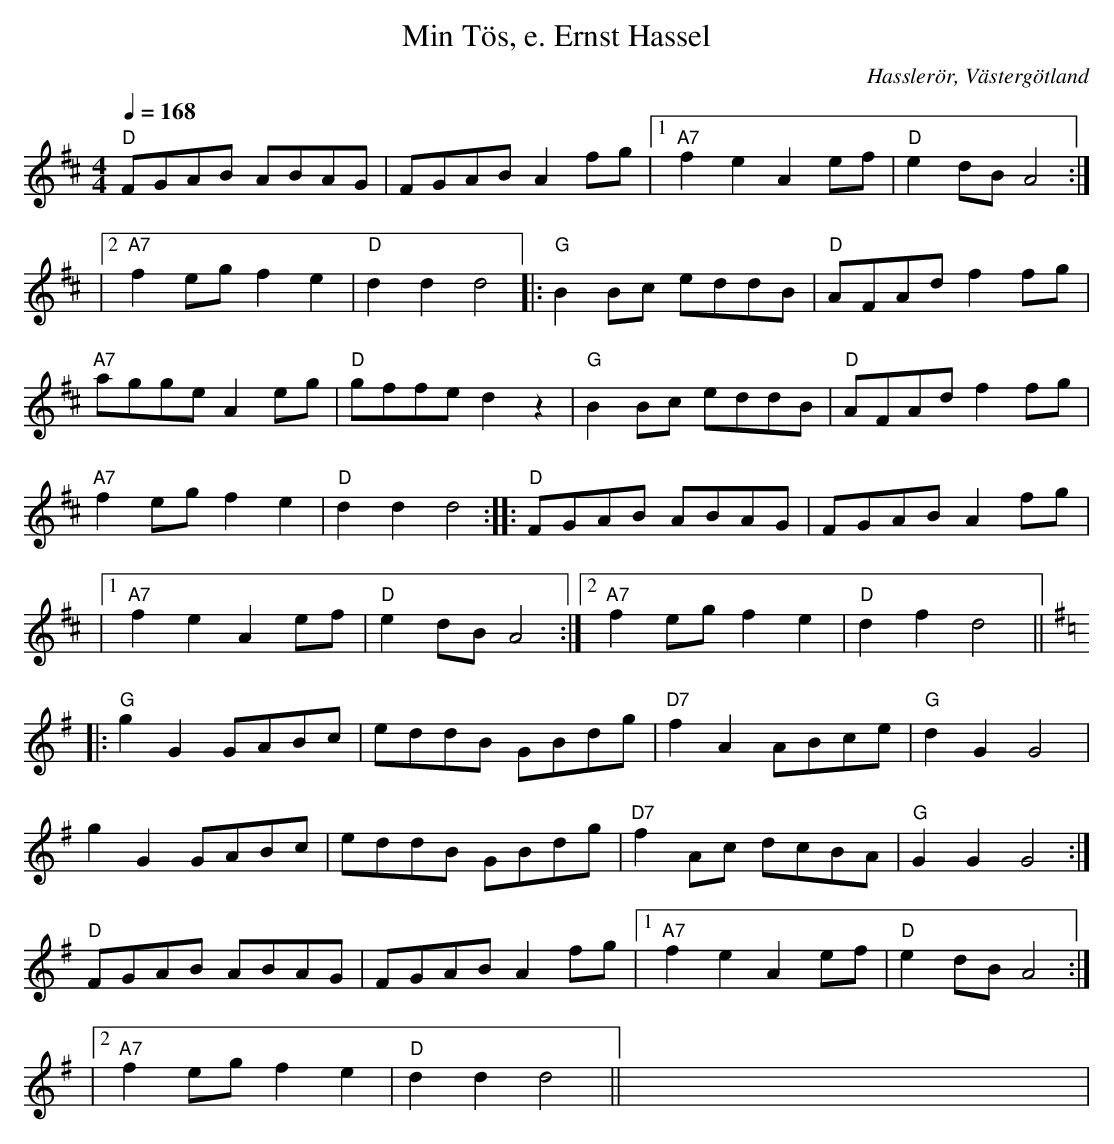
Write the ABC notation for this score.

X:1
T:Min Tös, e. Ernst Hassel
O:Hasslerör, Västergötland
M:4/4
L:1/8
Q:1/4=168
K:D
"D"FGAB ABAG | FGAB A2 fg |1 "A7"f2 e2 A2 ef | "D"e2 dB A4  :|
|2 "A7"f2 eg f2 e2 | "D"d2d2d4 |: "G"B2 Bc eddB | "D"AFAd f2 fg |
"A7"agge A2 eg | "D"gffe d2z2 | "G"B2 Bc eddB | "D"AFAd f2 fg |
"A7"f2eg f2e2 | "D"d2d2d4 :: "D"FGAB ABAG | FGAB A2 fg |
|1 "A7"f2 e2 A2 ef | "D"e2 dB A4 :|2 "A7"f2 eg f2 e2 | "D"d2f2d4 ||
[K:G]|: "G"g2 G2 GABc | eddB GBdg | "D7"f2 A2 ABce | "G"d2 G2 G4 |
g2 G2 GABc | eddB GBdg | "D7"f2 Ac dcBA | "G"G2 G2 G4 :|
"D"FGAB ABAG | FGAB A2 fg |1 "A7"f2 e2 A2 ef | "D"e2 dB A4  :|
|2 "A7"f2 eg f2 e2 | "D"d2d2d4 || xxxxxxxxxxx|
